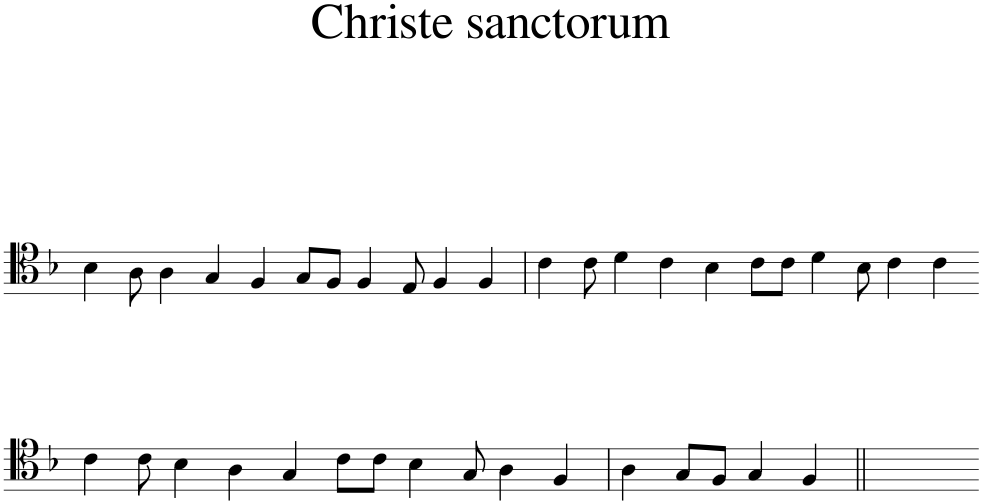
**kern
*part1
*staff1
*I"Piano
*I'Pno.
*clefC4
*k[b-]
*M18/8
=1
4B-\
8A\
4A\
4G/
4F/
8G/L
8F/J
4F/
8E/
4F/
4F/
=2
4c\
8c\
4d\
4c\
4B-\
8c\L
8c\J
4d\
8B-\
4c\
4c\
!!LO:LB:g=z
=3-
4c\
8c\
4B-\
4A\
4G/
8c\L
8c\J
4B-\
8G/
4A\
4F/
=4
*M8/8
4A\
8G/L
8F/J
4G/
4F/
=5||
1ryy
=-
*-
